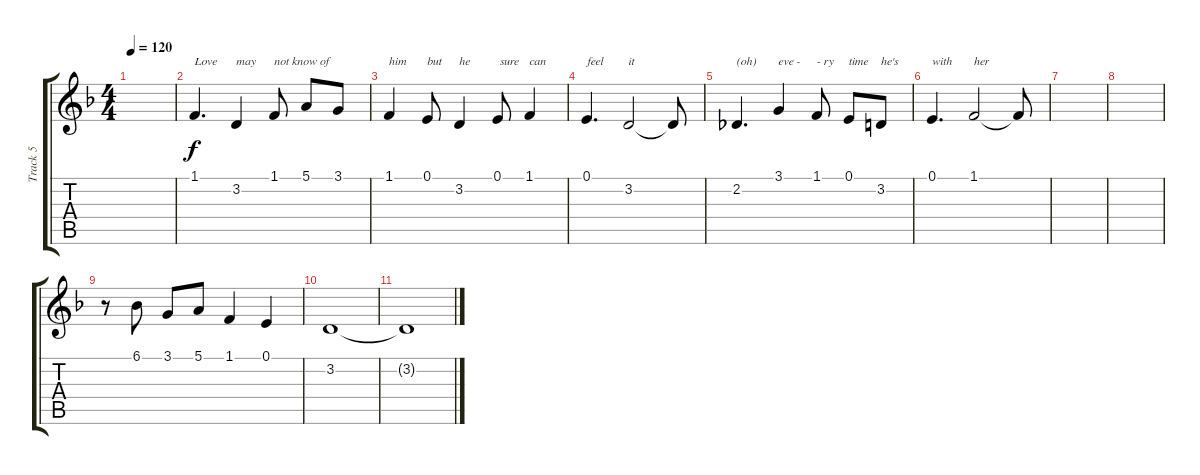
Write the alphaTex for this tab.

\track ("Track 5" "Track 5") {instrument voiceoohs}
\staff {score tabs}
\tuning (E4 B3 G3 D3 A2 E2) {hide}
\ts (4 4)
\tempo 120
\clef g2
\ks f
|
1.1.4{d txt "Love"} 3.2.4{txt "may"} 1.1.8{txt "not know of"} 5.1.8 3.1.8 |
1.1.4{txt "him"} 0.1.8{txt "but"} 3.2.4{txt "he          sure"} 0.1.8 1.1.4{txt "can"} |
0.1.4{d txt "feel"} 3.2.2{txt "it"} 3.2{t}.8 |
2.2.4{d txt "(oh)"} 3.1.4{txt "eve -"} 1.1.8{txt "- ry"} 0.1.8{txt "time"} 3.2.8{txt "he's"} |
0.1.4{d txt "with"} 1.1.2{txt "her"} 1.1{t}.8 |
|
|
r.8 6.1.8 3.1.8 5.1.8 1.1.4 0.1.4 |
3.2.1 |
3.2{t}.1
